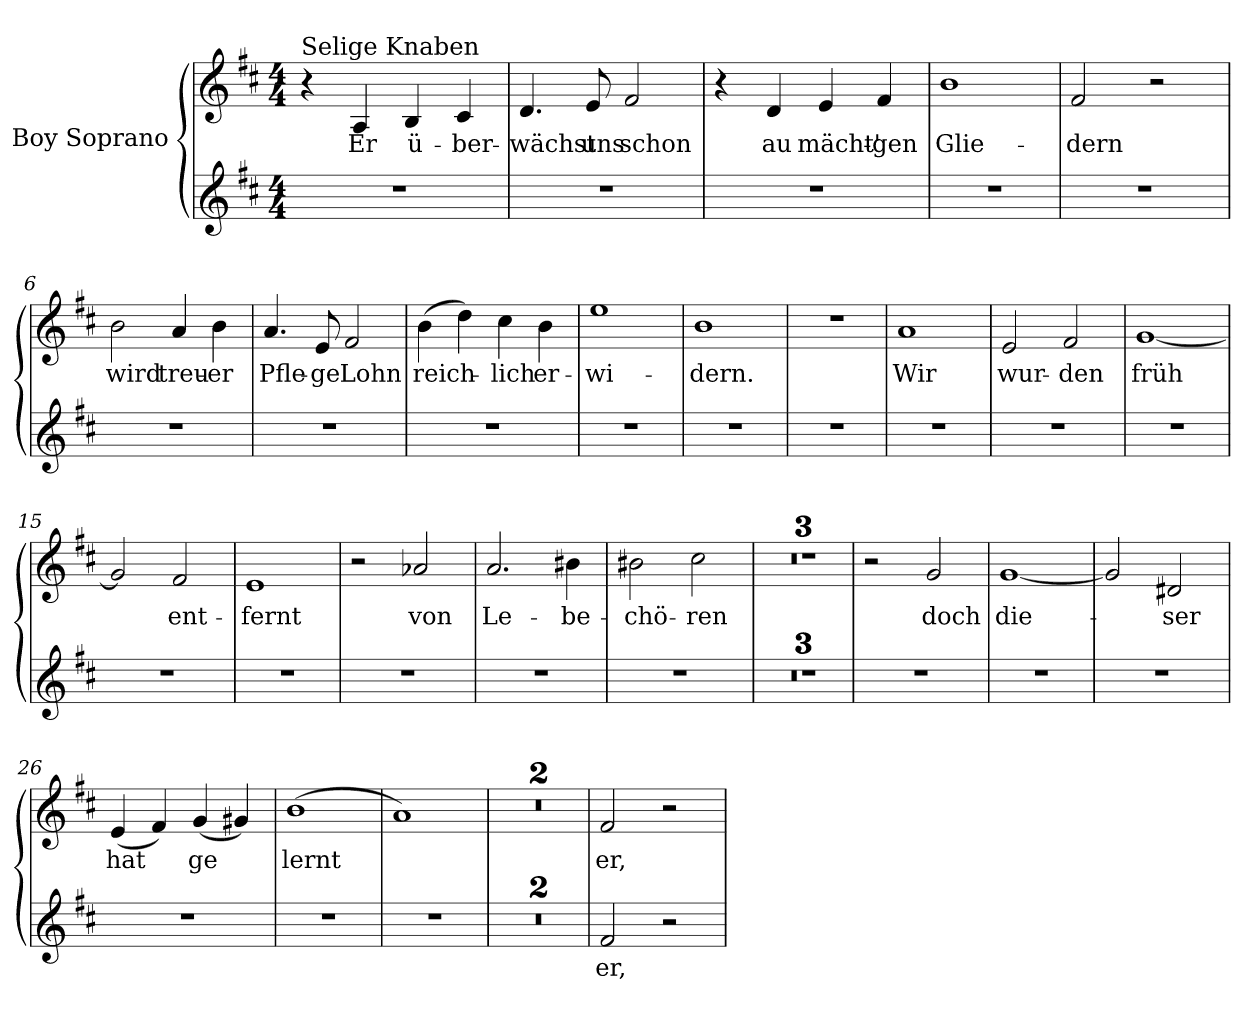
**kern	**text	**kern	**text
*part2	*part2	*part1	*part1
*staff2	*staff2	*staff1	*staff1
*I"Boy Soprano	*	*I"Boy Soprano	*
*clefG2	*	*clefG2	*
*k[f#c#]	*	*k[f#c#]	*
*M4/4	*	*M4/4	*
=1	=1	=1	=1
!	!	!LO:TX:a:t=Selige Knaben	!
1r	.	4r	.
!	!	!	!LO:LY:b
.	.	4A/	Er
!	!	!	!LO:LY:b
.	.	4B/	ü-
!	!	!	!LO:LY:b
.	.	4c#/	-ber-
=2	=2	=2	=2
!	!	!	!LO:LY:b
1r	.	4.d/	-wächst
!	!	!	!LO:LY:b
.	.	8e/	uns
!	!	!	!LO:LY:b
.	.	2f#/	schon
=3	=3	=3	=3
1r	.	4r	.
!	!	!	!LO:LY:b
.	.	4d/	au
!	!	!	!LO:LY:b
.	.	4e/	mächt'-
!	!	!	!LO:LY:b
.	.	4f#/	gen
=4	=4	=4	=4
!	!	!	!LO:LY:b
1r	.	1b	Glie-
=5	=5	=5	=5
!	!	!	!LO:LY:b
1r	.	2f#/	-dern
.	.	2r	.
=6	=6	=6	=6
!	!	!	!LO:LY:b
1r	.	2b\	wird
!	!	!	!LO:LY:b
.	.	4a/	treu-
!	!	!	!LO:LY:b
.	.	4b\	-er
=7	=7	=7	=7
!	!	!	!LO:LY:b
1r	.	4.a/	Pfle-
!	!	!	!LO:LY:b
.	.	8e/	-ge
!	!	!	!LO:LY:b
.	.	2f#/	Lohn
!!LO:LB:g=z
=8	=8	=8	=8
!	!	!	!LO:LY:b
1r	.	(>4b\	reich-
.	.	4dd\)	.
!	!	!	!LO:LY:b
.	.	4cc#\	lich
!	!	!	!LO:LY:b
.	.	4b\	er-
=9	=9	=9	=9
!	!	!	!LO:LY:b
1r	.	1ee	-wi-
=10	=10	=10	=10
!	!	!	!LO:LY:b
1r	.	1b	-dern.
=11	=11	=11	=11
1r	.	1r	.
=12	=12	=12	=12
!	!	!	!LO:LY:b
1r	.	1a	Wir
=13	=13	=13	=13
!	!	!	!LO:LY:b
1r	.	2e/	wur-
!	!	!	!LO:LY:b
.	.	2f#/	-den
=14	=14	=14	=14
!	!	!	!LO:LY:b
1r	.	[1g	früh
=15	=15	=15	=15
1r	.	2g/]	.
!	!	!	!LO:LY:b
.	.	2f#/	ent-
=16	=16	=16	=16
!	!	!	!LO:LY:b
1r	.	1e	-fernt
=17	=17	=17	=17
1r	.	2r	.
!	!	!	!LO:LY:b
.	.	2a-X/	von
=18	=18	=18	=18
!	!	!	!LO:LY:b
1r	.	2.a/	Le-
!	!	!	!LO:LY:b
.	.	4b#X\	-be-
=19	=19	=19	=19
!	!	!	!LO:LY:b
1r	.	2b#X\	-chö-
!	!	!	!LO:LY:b
.	.	2cc#\	-ren
=20	=20	=20	=20
1r	.	1r	.
!!LO:PB:g=z
=21	=21	=21	=21
1r	.	1r	.
=22	=22	=22	=22
1r	.	1r	.
=23	=23	=23	=23
1r	.	2r	.
!	!	!	!LO:LY:b
.	.	2g/	doch
=24	=24	=24	=24
!	!	!	!LO:LY:b
1r	.	[1g	die-
=25	=25	=25	=25
1r	.	2g/]	.
!	!	!	!LO:LY:b
.	.	2d#X/	ser
=26	=26	=26	=26
!	!	!	!LO:LY:b
1r	.	(<4e/	hat
.	.	4f#/)	.
!	!	!	!LO:LY:b
.	.	(<4g/	ge
.	.	4g#X/)	.
=27	=27	=27	=27
!	!	!	!LO:LY:b
1r	.	(>1b	lernt
=28	=28	=28	=28
1r	.	1a)	.
=29	=29	=29	=29
1r	.	1r	.
=30	=30	=30	=30
1r	.	1r	.
=31	=31	=31	=31
!	!LO:LY:b	!	!LO:LY:b
2f#/	er,	2f#/	er,
2r	.	2r	.
=	=	=	=
*-	*-	*-	*-
